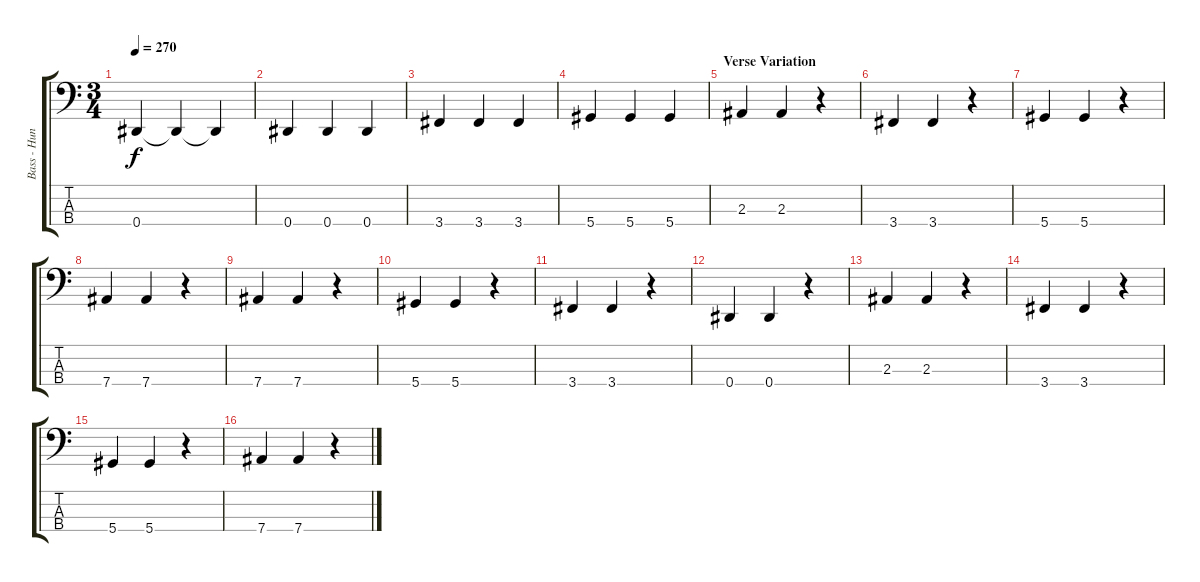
\track ("Bass - Hunter" "Bass - Hun") {instrument electricbasspick}
\staff {score tabs}
\tuning (Gb2 Db2 Ab1 Eb1) {hide}
\ts (3 4)
\tempo 270
\clef f4
\ks c
0.4.4{dy f} 0.4{t}.4 0.4{t}.4 |
0.4.4 0.4.4 0.4.4 |
3.4.4 3.4.4 3.4.4 |
5.4.4 5.4.4 5.4.4 |
\section ("" "Verse Variation")
2.3.4 2.3.4 r.4 |
3.4.4 3.4.4 r.4 |
5.4.4 5.4.4 r.4 |
7.4.4 7.4.4 r.4 |
7.4.4 7.4.4 r.4 |
5.4.4 5.4.4 r.4 |
3.4.4 3.4.4 r.4 |
0.4.4 0.4.4 r.4 |
2.3.4 2.3.4 r.4 |
3.4.4 3.4.4 r.4 |
5.4.4 5.4.4 r.4 |
7.4.4 7.4.4 r.4
